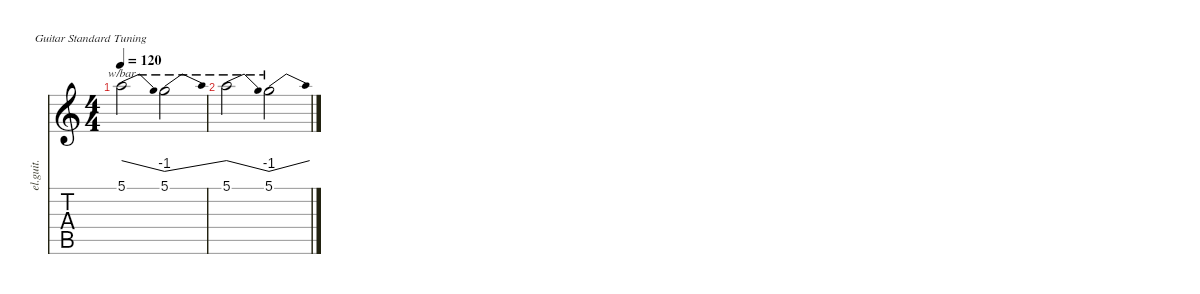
\defaultSystemsLayout 4
\hideDynamics
\bracketExtendMode nobrackets
\otherSystemsTrackNameOrientation horizontal
\track ("Clean Guitar" "el.guit.") {instrument electricguitarclean}
\staff {score tabs}
\tuning (E4 B3 G3 D3 A2 E2)
\ts (4 4)
\tempo 120
\clef g2
\ks c
5.1.2{tbe (dive default 0 0 45 -4) dy mf instrument electricguitarclean} 5.1.2{tbe (dive default 0 -4 9 0)} |
5.1.2{tbe (dive default 0 0 45 -4)} 5.1.2{tbe (dive default 0 -4 9 0)}
